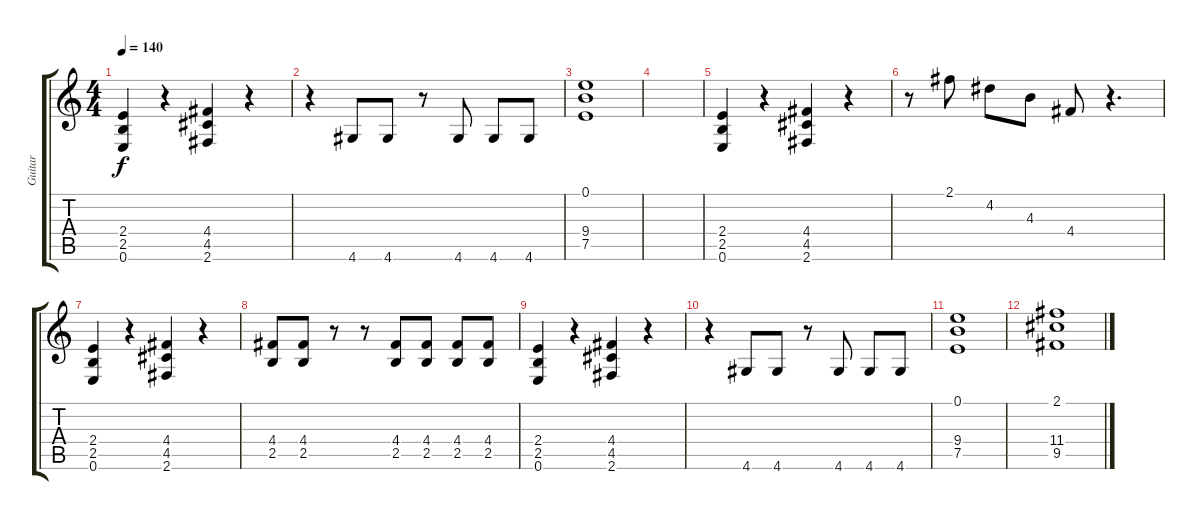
\track ("Guitar" "Guitar") {instrument overdrivenguitar}
\staff {score tabs}
\tuning (E4 B3 G3 D3 A2 E2) {hide}
\ts (4 4)
\tempo 140
\clef g2
\ks c
(2.4 2.5 0.6).4{dy f} r.4 (4.4 4.5 2.6).4 r.4 |
r.4 4.6.8 4.6.8 r.8 4.6.8 4.6.8 4.6.8 |
(0.1 9.4 7.5).1 |
|
(2.4 2.5 0.6).4 r.4 (4.4 4.5 2.6).4 r.4 |
r.8 2.1.8 4.2.8 4.3.8 4.4.8 r.4{d} |
(2.4 2.5 0.6).4 r.4 (4.4 4.5 2.6).4 r.4 |
(4.4 2.5).8 (4.4 2.5).8 r.8 r.8 (4.4 2.5).8 (4.4 2.5).8 (4.4 2.5).8 (4.4 2.5).8 |
(2.4 2.5 0.6).4 r.4 (4.4 4.5 2.6).4 r.4 |
r.4 4.6.8 4.6.8 r.8 4.6.8 4.6.8 4.6.8 |
(0.1 9.4 7.5).1 |
(2.1 11.4 9.5).1
